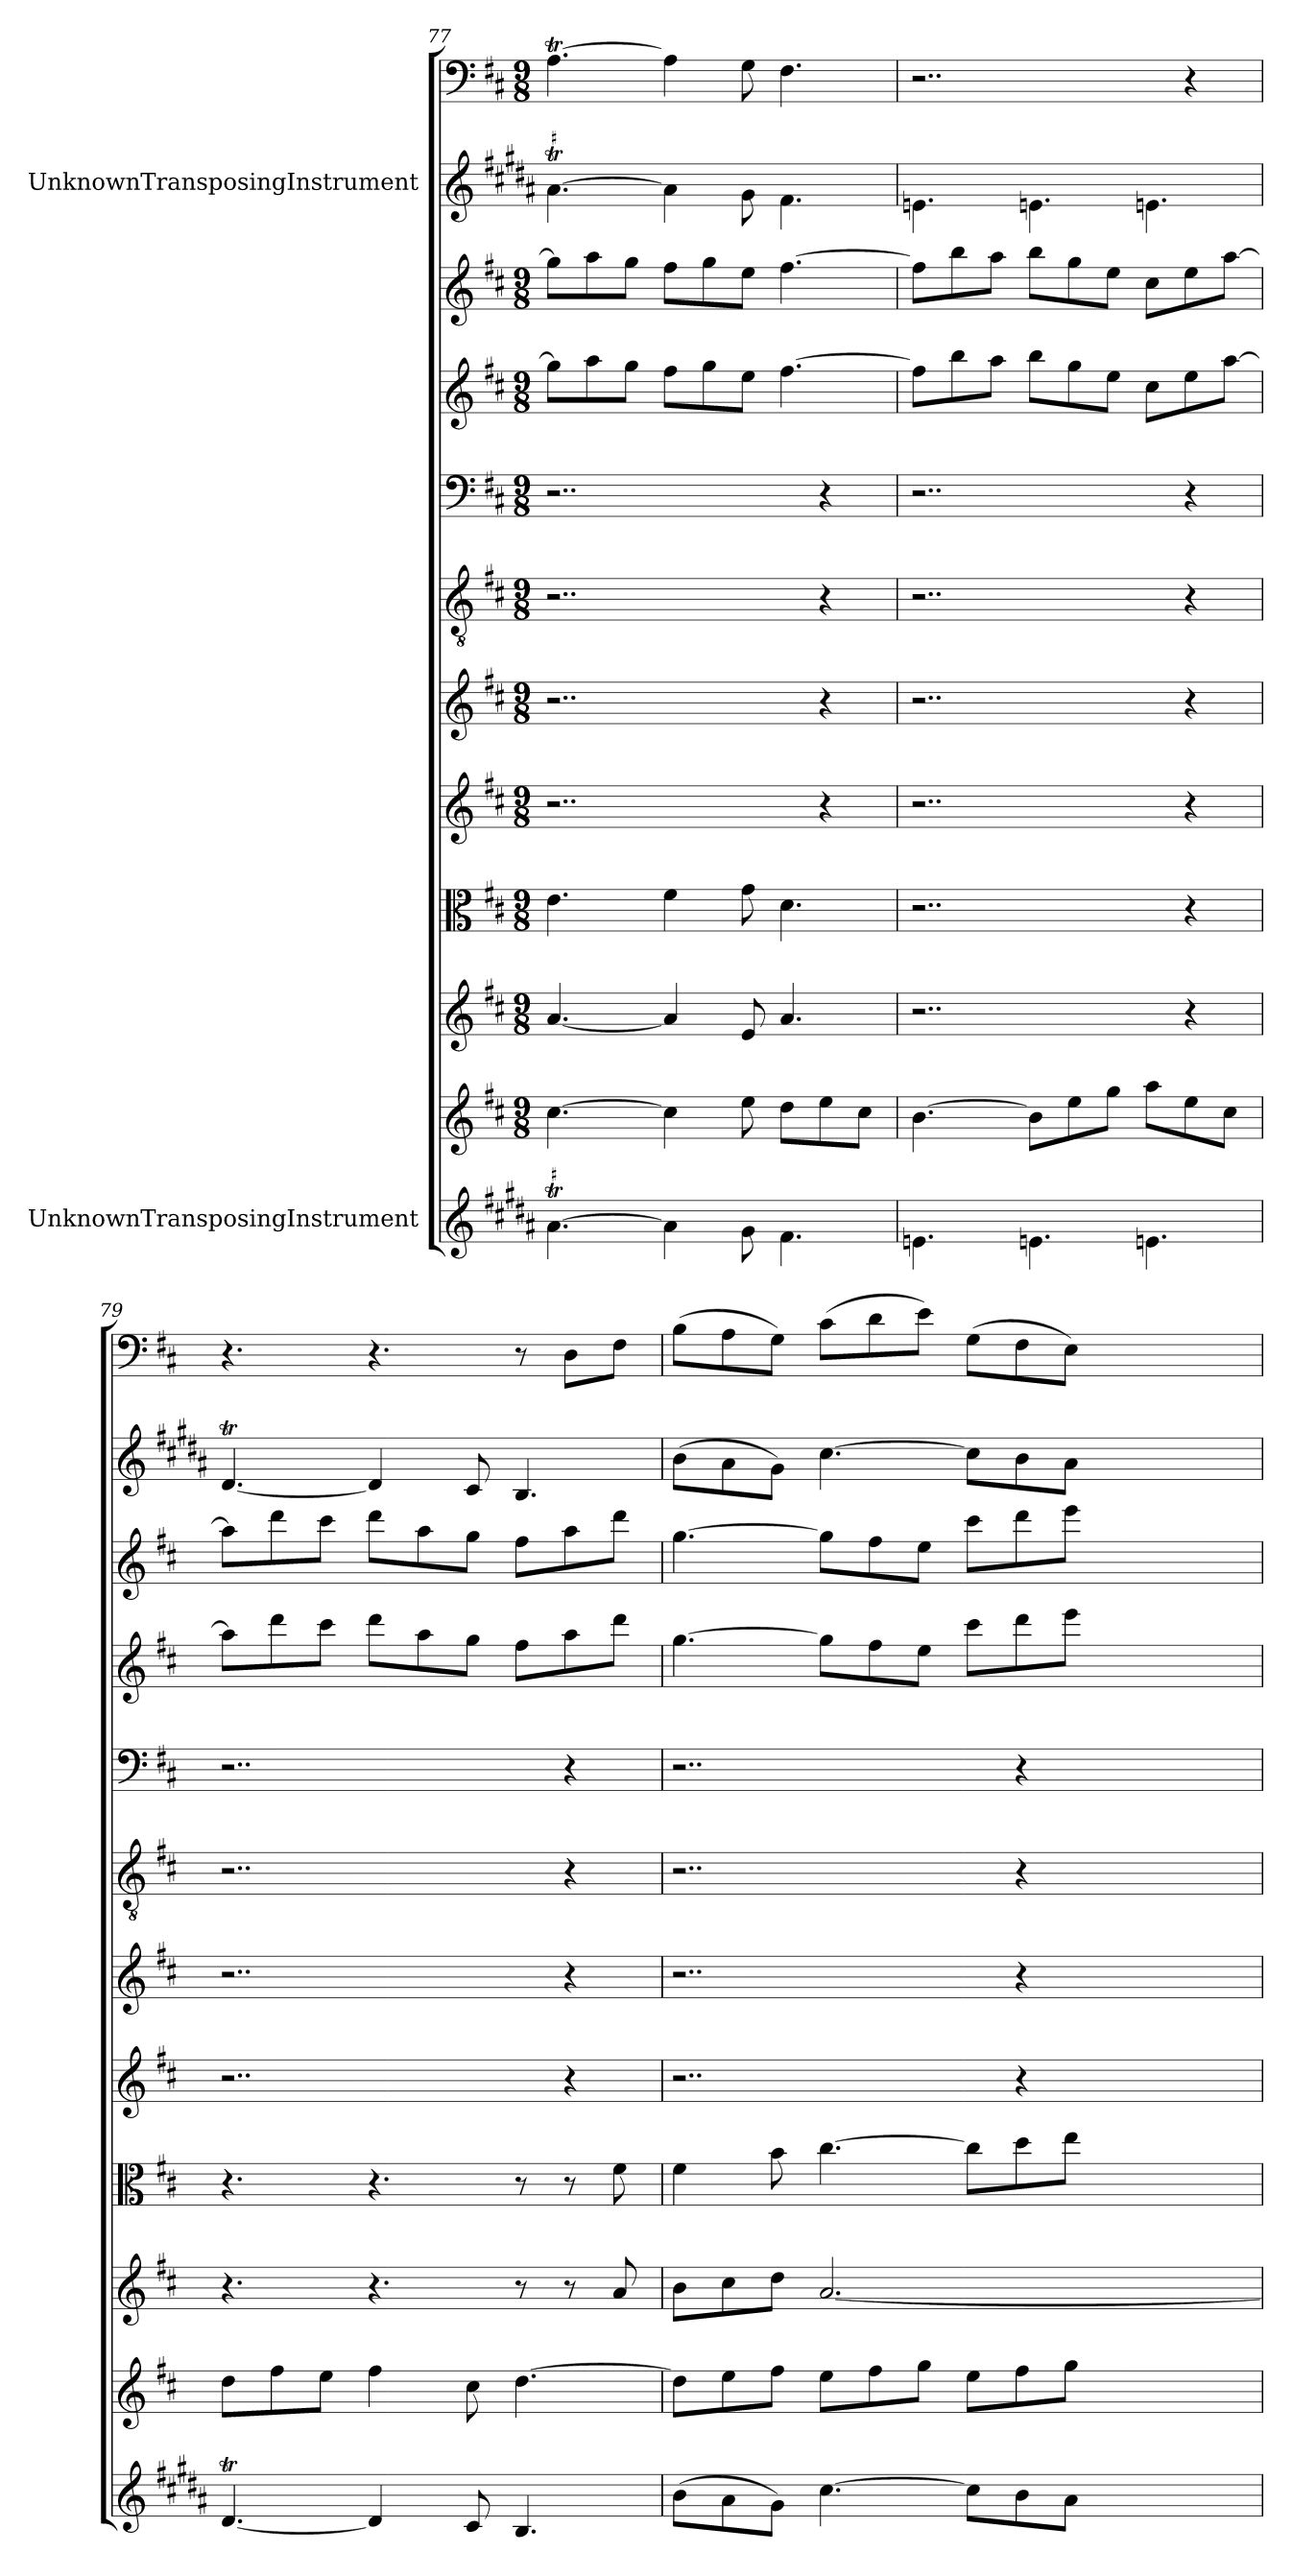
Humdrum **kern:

**kern	**kern	**kern	**kern	**kern	**kern	**kern	**kern	**kern	**kern	**kern	**kern
*part12	*part11	*part10	*part9	*part8	*part7	*part6	*part5	*part4	*part3	*part2	*part1
*staff12	*staff11	*staff10	*staff9	*staff8	*staff7	*staff6	*staff5	*staff4	*staff3	*staff2	*staff1
*I"UnknownTransposingInstrument	*	*	*	*	*	*	*	*	*	*I"UnknownTransposingInstrument	*
*clefG2	*clefG2	*clefG2	*clefC3	*clefG2	*clefG2	*clefGv2	*clefF4	*clefG2	*clefG2	*clefG2	*clefF4
*ITrd-2c-3	*	*	*	*	*	*	*	*	*	*ITrd-2c-3	*
*k[f#c#]	*k[f#c#]	*k[f#c#]	*k[f#c#]	*k[f#c#]	*k[f#c#]	*k[f#c#]	*k[f#c#]	*k[f#c#]	*k[f#c#]	*k[f#c#]	*k[f#c#]
*	*M9/8	*M9/8	*M9/8	*M9/8	*M9/8	*M9/8	*M9/8	*M9/8	*M9/8	*	*M9/8
=77	=77	=77	=77	=77	=77	=77	=77	=77	=77	=77	=77
!LO:TR:acc=#	!	!	!	!	!	!	!	!	!	!LO:TR:acc=#	!
[4.cc#T\	[4.cc#\	[4.a/	4.e\	2..r	2..r	2..r	2..r	8gg\L]	8gg\L]	[4.cc#T\	[4.AT\
.	.	.	.	.	.	.	.	8aa\	8aa\	.	.
.	.	.	.	.	.	.	.	8gg\J	8gg\J	.	.
4cc#\]	4cc#\]	4a/]	4f#\	.	.	.	.	8ff#\L	8ff#\L	4cc#\]	4A\]
.	.	.	.	.	.	.	.	8gg\	8gg\	.	.
8b\	8ee\	8e/	8g\	.	.	.	.	8ee\J	8ee\J	8b\	8G\
4.a\	8dd\L	4.a/	4.d\	.	.	.	.	[4.ff#\	[4.ff#\	4.a\	4.F#\
.	8ee\	.	.	4r	4r	4r	4r	.	.	.	.
.	8cc#\J	.	.	.	.	.	.	.	.	.	.
=78	=78	=78	=78	=78	=78	=78	=78	=78	=78	=78	=78
4.gn\	[4.b\	2..r	2..r	2..r	2..r	2..r	2..r	8ff#\L]	8ff#\L]	4.gn\	2..r
.	.	.	.	.	.	.	.	8bb\	8bb\	.	.
.	.	.	.	.	.	.	.	8aa\J	8aa\J	.	.
4.gn\	8b\L]	.	.	.	.	.	.	8bb\L	8bb\L	4.gn\	.
.	8ee\	.	.	.	.	.	.	8gg\	8gg\	.	.
.	8gg\J	.	.	.	.	.	.	8ee\J	8ee\J	.	.
4.gn\	8aa\L	.	.	.	.	.	.	8cc#\L	8cc#\L	4.gn\	.
.	8ee\	4r	4r	4r	4r	4r	4r	8ee\	8ee\	.	4r
.	8cc#\J	.	.	.	.	.	.	[8aa\J	[8aa\J	.	.
=79	=79	=79	=79	=79	=79	=79	=79	=79	=79	=79	=79
[4.f#t/	8dd\L	4.r	4.r	2..r	2..r	2..r	2..r	8aa\L]	8aa\L]	[4.f#t/	4.r
.	8ff#\	.	.	.	.	.	.	8ddd\	8ddd\	.	.
.	8ee\J	.	.	.	.	.	.	8ccc#\J	8ccc#\J	.	.
4f#/]	4ff#\	4.r	4.r	.	.	.	.	8ddd\L	8ddd\L	4f#/]	4.r
.	.	.	.	.	.	.	.	8aa\	8aa\	.	.
8e/	8cc#\	.	.	.	.	.	.	8gg\J	8gg\J	8e/	.
4.d/	[4.dd\	8r	8r	.	.	.	.	8ff#\L	8ff#\L	4.d/	8r
.	.	8r	8r	4r	4r	4r	4r	8aa\	8aa\	.	8D\L
.	.	8a/	8f#\	.	.	.	.	8ddd\J	8ddd\J	.	8F#\J
=80	=80	=80	=80	=80	=80	=80	=80	=80	=80	=80	=80
(8dd\L	8dd\L]	8b\L	4f#\	2..r	2..r	2..r	2..r	[4.gg\	[4.gg\	(8dd\L	(8B\L
8cc#\	8ee\	8cc#\	.	.	.	.	.	.	.	8cc#\	8A\
8b\J)	8ff#\J	8dd\J	8b\	.	.	.	.	.	.	8b\J)	8G\J)
[4.ee\	8ee\L	[2.a/	[4.cc#\	.	.	.	.	8gg\L]	8gg\L]	[4.ee\	(8c#\L
.	8ff#\	.	.	.	.	.	.	8ff#\	8ff#\	.	8d\
.	8gg\J	.	.	.	.	.	.	8ee\J	8ee\J	.	8e\J)
8ee\L]	8ee\L	.	8cc#\L]	.	.	.	.	8ccc#\L	8ccc#\L	8ee\L]	(8G\L
8dd\	8ff#\	.	8dd\	4r	4r	4r	4r	8ddd\	8ddd\	8dd\	8F#\
8cc#\J	8gg\J	.	8ee\J	.	.	.	.	8eee\J	8eee\J	8cc#\J	8E\J)
=	=	=	=	=	=	=	=	=	=	=	=
*-	*-	*-	*-	*-	*-	*-	*-	*-	*-	*-	*-
